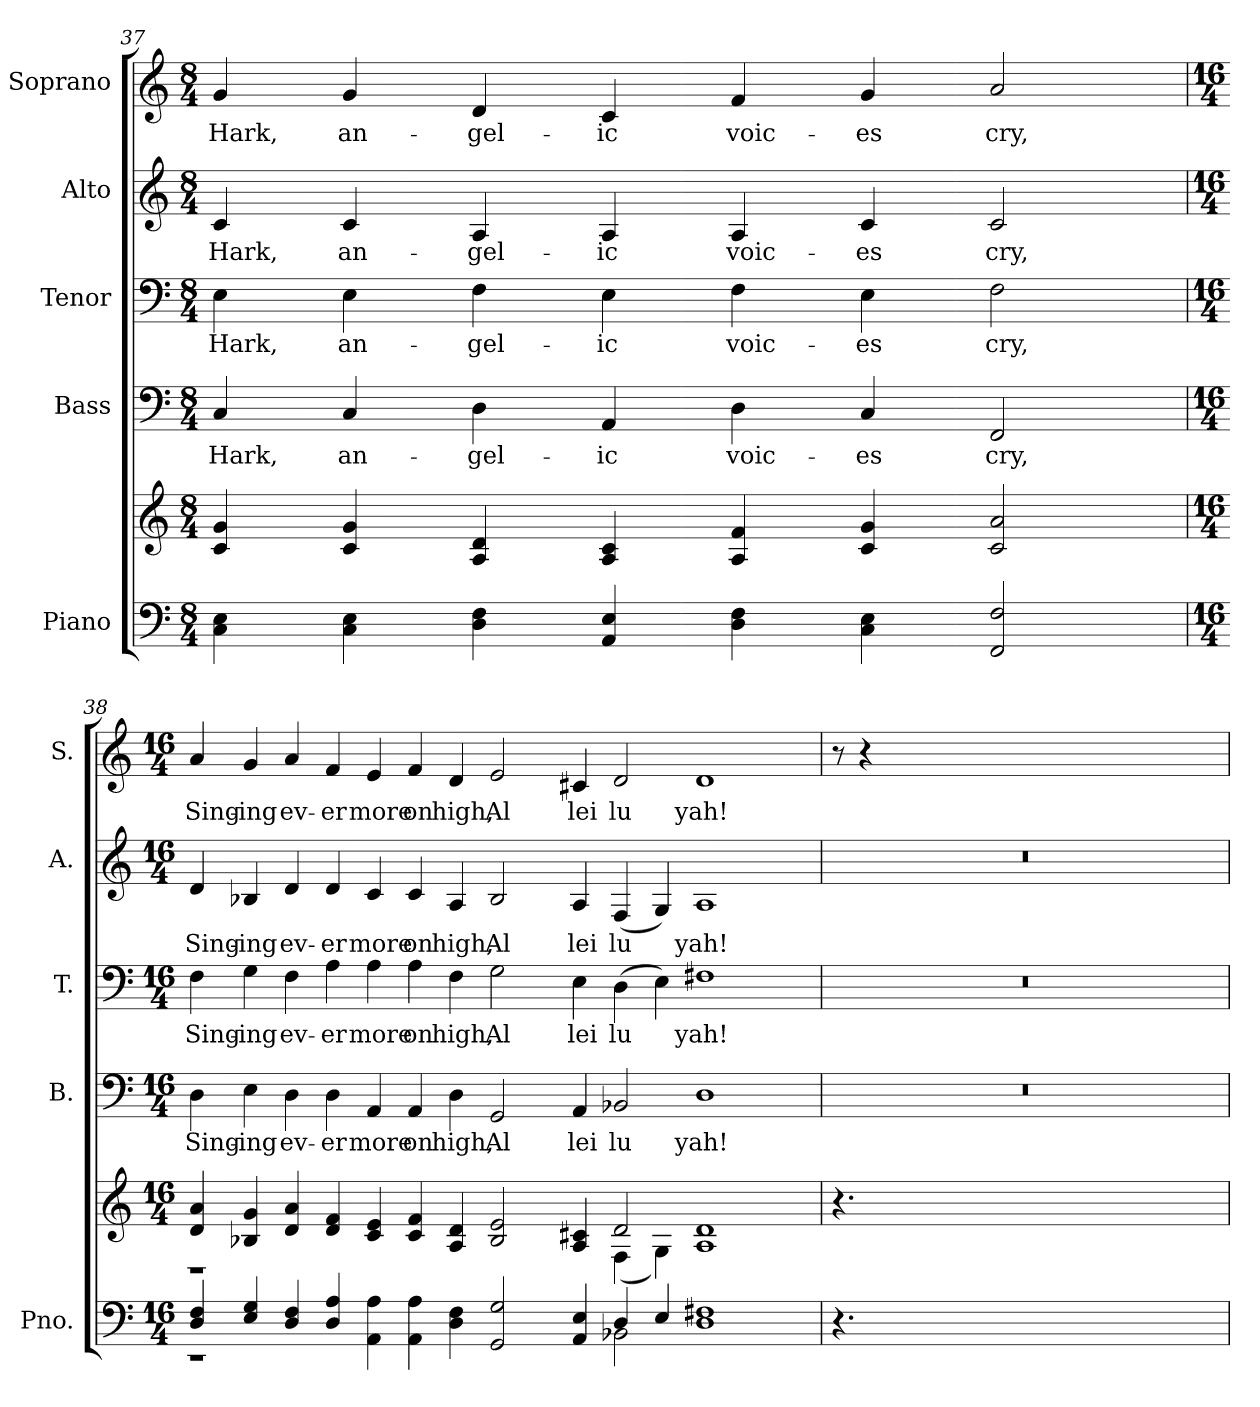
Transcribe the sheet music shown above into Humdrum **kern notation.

**kern	**kern	**kern	**text	**kern	**text	**kern	**text	**kern	**text
*part5	*part5	*part4	*part4	*part3	*part3	*part2	*part2	*part1	*part1
*staff6	*staff5	*staff4	*staff4	*staff3	*staff3	*staff2	*staff2	*staff1	*staff1
*I"Piano	*	*I"Bass	*	*I"Tenor	*	*I"Alto	*	*I"Soprano	*
*I'Pno.	*	*I'B.	*	*I'T.	*	*I'A.	*	*I'S.	*
!!LO:PB:g=z
*clefF4	*clefG2	*clefF4	*	*clefF4	*	*clefG2	*	*clefG2	*
*k[]	*k[]	*k[]	*	*k[]	*	*k[]	*	*k[]	*
*C:	*C:	*C:	*	*C:	*	*C:	*	*C:	*
*M8/4	*M8/4	*M8/4	*	*M8/4	*	*M8/4	*	*M8/4	*
=37	=37	=37	=37	=37	=37	=37	=37	=37	=37
!	!	!	!LO:LY:b:color=#000000	!	!	!	!	!	!
!	!	!	!	!	!LO:LY:b:color=#000000	!	!	!	!
!	!	!	!	!	!	!	!LO:LY:b:color=#000000	!	!
!	!	!	!	!	!	!	!	!	!LO:LY:b:color=#000000
4Ci\ 4Ei	4ci/ 4gi	4Ci/	Hark,	4Ei\	Hark,	4ci/	Hark,	4gi/	Hark,
!	!	!	!LO:LY:b:color=#000000	!	!	!	!	!	!
!	!	!	!	!	!LO:LY:b:color=#000000	!	!	!	!
!	!	!	!	!	!	!	!LO:LY:b:color=#000000	!	!
!	!	!	!	!	!	!	!	!	!LO:LY:b:color=#000000
4Ci\ 4Ei	4ci/ 4gi	4Ci/	an-	4Ei\	an-	4ci/	an-	4gi/	an-
!	!	!	!LO:LY:b:color=#000000	!	!	!	!	!	!
!	!	!	!	!	!LO:LY:b:color=#000000	!	!	!	!
!	!	!	!	!	!	!	!LO:LY:b:color=#000000	!	!
!	!	!	!	!	!	!	!	!	!LO:LY:b:color=#000000
4Di\ 4Fi	4Ai/ 4di	4Di\	-gel-	4Fi\	-gel-	4Ai/	-gel-	4di/	-gel-
!	!	!	!LO:LY:b:color=#000000	!	!	!	!	!	!
!	!	!	!	!	!LO:LY:b:color=#000000	!	!	!	!
!	!	!	!	!	!	!	!LO:LY:b:color=#000000	!	!
!	!	!	!	!	!	!	!	!	!LO:LY:b:color=#000000
4AAi/ 4Ei	4Ai/ 4ci	4AAi/	-ic	4Ei\	-ic	4Ai/	-ic	4ci/	-ic
!	!	!	!LO:LY:b:color=#000000	!	!	!	!	!	!
!	!	!	!	!	!LO:LY:b:color=#000000	!	!	!	!
!	!	!	!	!	!	!	!LO:LY:b:color=#000000	!	!
!	!	!	!	!	!	!	!	!	!LO:LY:b:color=#000000
4Di\ 4Fi	4Ai/ 4fi	4Di\	voic-	4Fi\	voic-	4Ai/	voic-	4fi/	voic-
!	!	!	!LO:LY:b:color=#000000	!	!	!	!	!	!
!	!	!	!	!	!LO:LY:b:color=#000000	!	!	!	!
!	!	!	!	!	!	!	!LO:LY:b:color=#000000	!	!
!	!	!	!	!	!	!	!	!	!LO:LY:b:color=#000000
4Ci\ 4Ei	4ci/ 4gi	4Ci/	-es	4Ei\	-es	4ci/	-es	4gi/	-es
!	!	!	!LO:LY:b:color=#000000	!	!	!	!	!	!
!	!	!	!	!	!LO:LY:b:color=#000000	!	!	!	!
!	!	!	!	!	!	!	!LO:LY:b:color=#000000	!	!
!	!	!	!	!	!	!	!	!	!LO:LY:b:color=#000000
2FFi/ 2Fi	2ci/ 2ai	2FFi/	cry,	2Fi\	cry,	2ci/	cry,	2ai/	cry,
!!LO:PB:g=z
=38	=38	=38	=38	=38	=38	=38	=38	=38	=38
*M16/4	*M16/4	*M16/4	*	*M16/4	*	*M16/4	*	*M16/4	*
*^	*^	*	*	*	*	*	*	*	*
!	!	!	!	!	!LO:LY:b:color=#000000	!	!	!	!	!	!
!	!	!	!	!	!	!	!LO:LY:b:color=#000000	!	!	!	!
!	!	!	!	!	!	!	!	!	!LO:LY:b:color=#000000	!	!
!	!	!	!	!	!	!	!	!	!	!	!LO:LY:b:color=#000000
4Di/ 4Fi	1r	4di/ 4ai	1r	4Di\	Sing-	4Fi\	Sing-	4di/	Sing-	4ai/	Sing-
!	!	!	!	!	!LO:LY:b:color=#000000	!	!	!	!	!	!
!	!	!	!	!	!	!	!LO:LY:b:color=#000000	!	!	!	!
!	!	!	!	!	!	!	!	!	!LO:LY:b:color=#000000	!	!
!	!	!	!	!	!	!	!	!	!	!	!LO:LY:b:color=#000000
4Ei/ 4Gi	.	4B-Xi/ 4gi	.	4Ei\	-ing	4Gi\	-ing	4B-Xi/	-ing	4gi/	-ing
!	!	!	!	!	!LO:LY:b:color=#000000	!	!	!	!	!	!
!	!	!	!	!	!	!	!LO:LY:b:color=#000000	!	!	!	!
!	!	!	!	!	!	!	!	!	!LO:LY:b:color=#000000	!	!
!	!	!	!	!	!	!	!	!	!	!	!LO:LY:b:color=#000000
4Di/ 4Fi	.	4di/ 4ai	.	4Di\	ev-	4Fi\	ev-	4di/	ev-	4ai/	ev-
!	!	!	!	!	!LO:LY:b:color=#000000	!	!	!	!	!	!
!	!	!	!	!	!	!	!LO:LY:b:color=#000000	!	!	!	!
!	!	!	!	!	!	!	!	!	!LO:LY:b:color=#000000	!	!
!	!	!	!	!	!	!	!	!	!	!	!LO:LY:b:color=#000000
4Di/ 4Ai	.	4di/ 4fi	.	4Di\	-er	4Ai\	-er	4di/	-er	4fi/	-er
!	!	!	!	!	!LO:LY:b:color=#000000	!	!	!	!	!	!
!	!	!	!	!	!	!	!LO:LY:b:color=#000000	!	!	!	!
!	!	!	!	!	!	!	!	!	!LO:LY:b:color=#000000	!	!
!	!	!	!	!	!	!	!	!	!	!	!LO:LY:b:color=#000000
4AAi\ 4Ai	1ryy	4ci/ 4ei	1ryy	4AAi/	more	4Ai\	more	4ci/	more	4ei/	more
!	!	!	!	!	!LO:LY:b:color=#000000	!	!	!	!	!	!
!	!	!	!	!	!	!	!LO:LY:b:color=#000000	!	!	!	!
!	!	!	!	!	!	!	!	!	!LO:LY:b:color=#000000	!	!
!	!	!	!	!	!	!	!	!	!	!	!LO:LY:b:color=#000000
4AAi\ 4Ai	.	4ci/ 4fi	.	4AAi/	on	4Ai\	on	4ci/	on	4fi/	on
!	!	!	!	!	!LO:LY:b:color=#000000	!	!	!	!	!	!
!	!	!	!	!	!	!	!LO:LY:b:color=#000000	!	!	!	!
!	!	!	!	!	!	!	!	!	!LO:LY:b:color=#000000	!	!
!	!	!	!	!	!	!	!	!	!	!	!LO:LY:b:color=#000000
4Di\ 4Fi	.	4Ai/ 4di	.	4Di\	high,	4Fi\	high,	4Ai/	high,	4di/	high,
!	!	!	!	!	!LO:LY:b:color=#000000	!	!	!	!	!	!
!	!	!	!	!	!	!	!LO:LY:b:color=#000000	!	!	!	!
!	!	!	!	!	!	!	!	!	!LO:LY:b:color=#000000	!	!
!	!	!	!	!	!	!	!	!	!	!	!LO:LY:b:color=#000000
2GGi/ 2Gi	.	2B-i/ 2ei	.	2GGi/	Al	2Gi\	Al	2B-i/	Al	2ei/	Al
.	2ryy	.	2ryy	.	.	.	.	.	.	.	.
!	!	!	!	!	!LO:LY:b:color=#000000	!	!	!	!	!	!
!	!	!	!	!	!	!	!LO:LY:b:color=#000000	!	!	!	!
!	!	!	!	!	!	!	!	!	!LO:LY:b:color=#000000	!	!
!	!	!	!	!	!	!	!	!	!	!	!LO:LY:b:color=#000000
4AAi/ 4Ei	.	4Ai/ 4c#Xi	.	4AAi/	lei	4Ei\	lei	4Ai/	lei	4c#Xi/	lei
!	!	!	!	!	!LO:LY:b:color=#000000	!	!	!	!	!	!
!	!	!	!	!	!	!	!LO:LY:b:color=#000000	!	!	!	!
!	!	!	!	!	!	!	!	!	!LO:LY:b:color=#000000	!	!
!	!	!	!	!	!	!	!	!	!	!	!LO:LY:b:color=#000000
4Di/	2BB-Xi\	2di/	(4Fi\	2BB-Xi/	lu	(4Di\	lu	(4Fi/	lu	2di/	lu
4Ei/	.	.	4Gi\)	.	.	4Ei\)	.	4Gi/)	.	.	.
!	!	!	!	!	!LO:LY:b:color=#000000	!	!	!	!	!	!
!	!	!	!	!	!	!	!LO:LY:b:color=#000000	!	!	!	!
!	!	!	!	!	!	!	!	!	!LO:LY:b:color=#000000	!	!
!	!	!	!	!	!	!	!	!	!	!	!LO:LY:b:color=#000000
1Di 1F#Xi	2ryy	1Ai 1di	2ryy	1Di	yah!	1F#Xi	yah!	1Ai	yah!	1di	yah!
.	2ryy	.	2ryy	.	.	.	.	.	.	.	.
!!LO:PB:g=z
=39	=39	=39	=39	=39	=39	=39	=39	=39	=39	=39	=39
!LO:N:vis=1	!	!LO:N:vis=1	!	!LO:N:vis=1	!	!LO:N:vis=1	!	!LO:N:vis=1	!	!	!
*v	*v	*	*	*	*	*	*	*	*	*	*
*	*v	*v	*	*	*	*	*	*	*	*
4.r	4.r	00r	.	00r	.	00r	.	8r	.
.	.	.	.	.	.	.	.	4r	.
0ryy	0ryy	.	.	.	.	.	.	0ryy	.
1ryy	1ryy	.	.	.	.	.	.	1ryy	.
2ryy	2ryy	.	.	.	.	.	.	2ryy	.
8ryy	8ryy	.	.	.	.	.	.	8ryy	.
=	=	=	=	=	=	=	=	=	=
*-	*-	*-	*-	*-	*-	*-	*-	*-	*-
